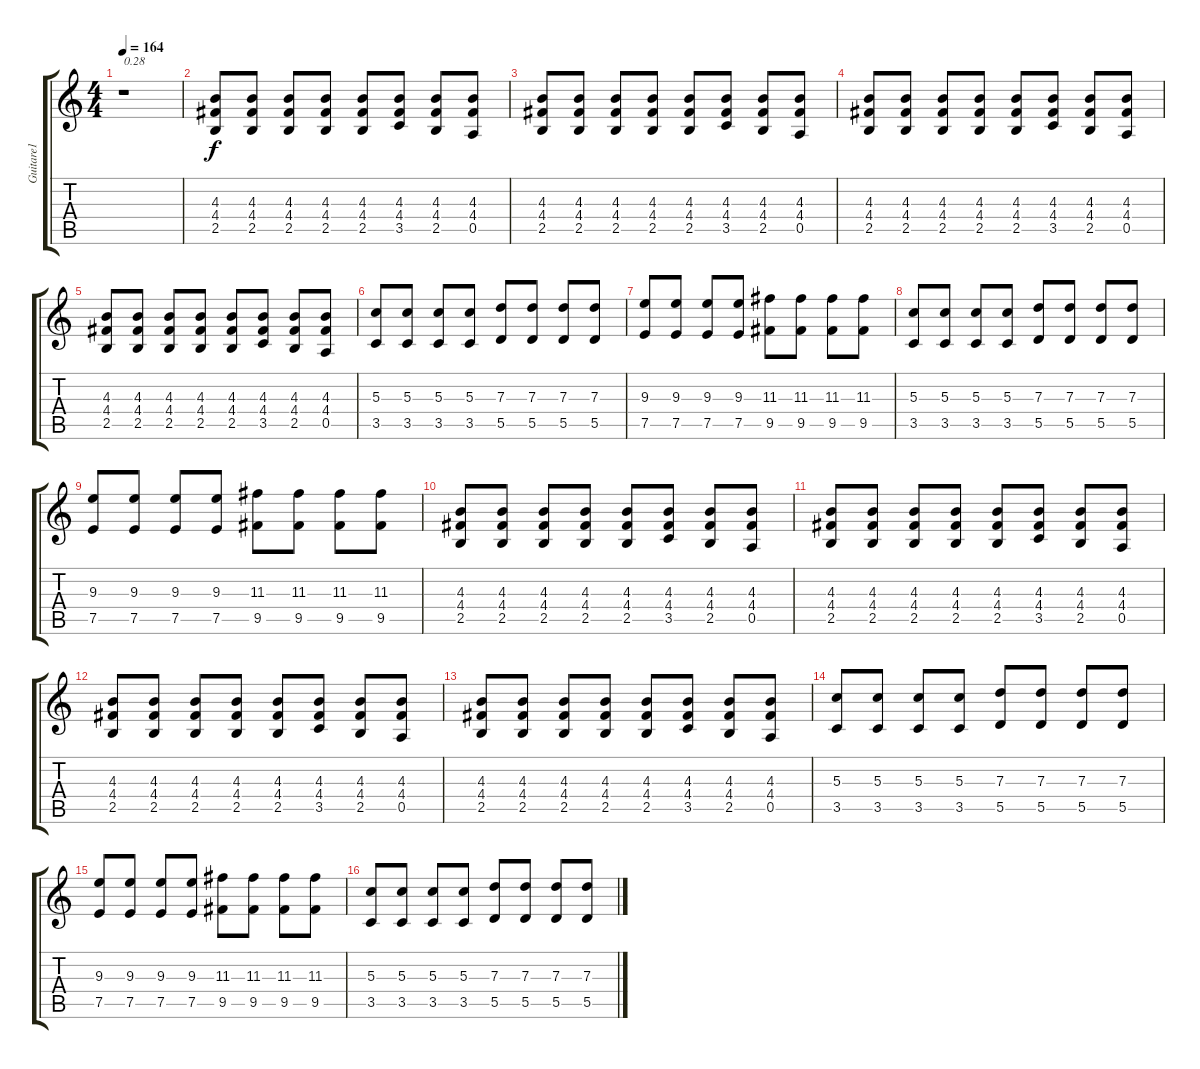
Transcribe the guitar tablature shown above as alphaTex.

\track ("Guitare1" "Guitare1") {instrument overdrivenguitar}
\staff {score tabs}
\tuning (E4 B3 G3 D3 A2 E2) {hide}
\ts (4 4)
\tempo 164
\clef g2
\ks c
r.1{txt "0.28" dy f} |
(4.3 4.4 2.5).8 (4.3 4.4 2.5).8 (4.3 4.4 2.5).8 (4.3 4.4 2.5).8 (4.3 4.4 2.5).8 (4.3 4.4 3.5).8 (4.3 4.4 2.5).8 (4.3 4.4 0.5).8 |
(4.3 4.4 2.5).8 (4.3 4.4 2.5).8 (4.3 4.4 2.5).8 (4.3 4.4 2.5).8 (4.3 4.4 2.5).8 (4.3 4.4 3.5).8 (4.3 4.4 2.5).8 (4.3 4.4 0.5).8 |
(4.3 4.4 2.5).8 (4.3 4.4 2.5).8 (4.3 4.4 2.5).8 (4.3 4.4 2.5).8 (4.3 4.4 2.5).8 (4.3 4.4 3.5).8 (4.3 4.4 2.5).8 (4.3 4.4 0.5).8 |
(4.3 4.4 2.5).8 (4.3 4.4 2.5).8 (4.3 4.4 2.5).8 (4.3 4.4 2.5).8 (4.3 4.4 2.5).8 (4.3 4.4 3.5).8 (4.3 4.4 2.5).8 (4.3 4.4 0.5).8 |
(5.3 3.5).8 (5.3 3.5).8 (5.3 3.5).8 (5.3 3.5).8 (7.3 5.5).8 (7.3 5.5).8 (7.3 5.5).8 (7.3 5.5).8 |
(9.3 7.5).8 (9.3 7.5).8 (9.3 7.5).8 (9.3 7.5).8 (11.3 9.5).8 (11.3 9.5).8 (11.3 9.5).8 (11.3 9.5).8 |
(5.3 3.5).8 (5.3 3.5).8 (5.3 3.5).8 (5.3 3.5).8 (7.3 5.5).8 (7.3 5.5).8 (7.3 5.5).8 (7.3 5.5).8 |
(9.3 7.5).8 (9.3 7.5).8 (9.3 7.5).8 (9.3 7.5).8 (11.3 9.5).8 (11.3 9.5).8 (11.3 9.5).8 (11.3 9.5).8 |
(4.3 4.4 2.5).8 (4.3 4.4 2.5).8 (4.3 4.4 2.5).8 (4.3 4.4 2.5).8 (4.3 4.4 2.5).8 (4.3 4.4 3.5).8 (4.3 4.4 2.5).8 (4.3 4.4 0.5).8 |
(4.3 4.4 2.5).8 (4.3 4.4 2.5).8 (4.3 4.4 2.5).8 (4.3 4.4 2.5).8 (4.3 4.4 2.5).8 (4.3 4.4 3.5).8 (4.3 4.4 2.5).8 (4.3 4.4 0.5).8 |
(4.3 4.4 2.5).8 (4.3 4.4 2.5).8 (4.3 4.4 2.5).8 (4.3 4.4 2.5).8 (4.3 4.4 2.5).8 (4.3 4.4 3.5).8 (4.3 4.4 2.5).8 (4.3 4.4 0.5).8 |
(4.3 4.4 2.5).8 (4.3 4.4 2.5).8 (4.3 4.4 2.5).8 (4.3 4.4 2.5).8 (4.3 4.4 2.5).8 (4.3 4.4 3.5).8 (4.3 4.4 2.5).8 (4.3 4.4 0.5).8 |
(5.3 3.5).8 (5.3 3.5).8 (5.3 3.5).8 (5.3 3.5).8 (7.3 5.5).8 (7.3 5.5).8 (7.3 5.5).8 (7.3 5.5).8 |
(9.3 7.5).8 (9.3 7.5).8 (9.3 7.5).8 (9.3 7.5).8 (11.3 9.5).8 (11.3 9.5).8 (11.3 9.5).8 (11.3 9.5).8 |
(5.3 3.5).8 (5.3 3.5).8 (5.3 3.5).8 (5.3 3.5).8 (7.3 5.5).8 (7.3 5.5).8 (7.3 5.5).8 (7.3 5.5).8
